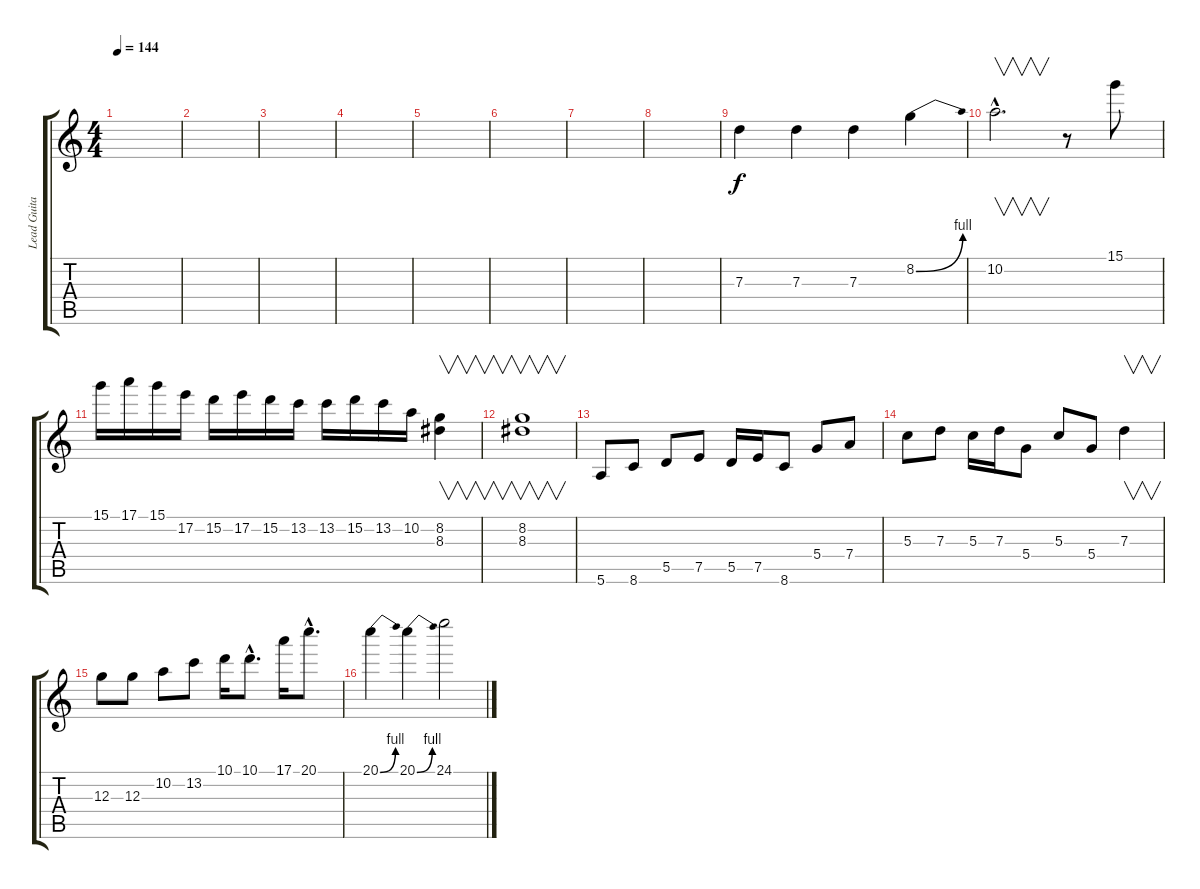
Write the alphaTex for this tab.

\track ("Lead Guitar" "Lead Guita") {instrument distortionguitar}
\staff {score tabs}
\tuning (E4 B3 G3 D3 A2 E2) {hide}
\ts (4 4)
\tempo 144
\clef g2
\ks c
|
|
|
|
|
|
|
|
7.3.4 7.3.4 7.3.4 8.2{be (bend 0 0 60 4)}.4 |
10.2{hac}.2{v d} r.8 15.1.8 |
15.1.16 17.1.16 15.1.16 17.2.16 15.2.16 17.2.16 15.2.16 13.2.16 13.2.16 15.2.16 13.2.16 10.2.16 (8.2 8.3).4{v} |
(8.2 8.3).1{v} |
5.6.8 8.6.8 5.5.8 7.5.8 5.5.16 7.5.16 8.6.8 5.4.8 7.4.8 |
5.3.8 7.3.8 5.3.16 7.3.16 5.4.8 5.3.8 5.4.8 7.3.4{v} |
12.3.8 12.3.8 10.2.8 13.2.8 10.1.16 10.1{hac}.8{d} 17.1.16 20.1{hac}.8{d} |
20.1{be (bend 0 0 60 4)}.4 20.1{be (bend 0 0 60 4)}.4 24.1.2
